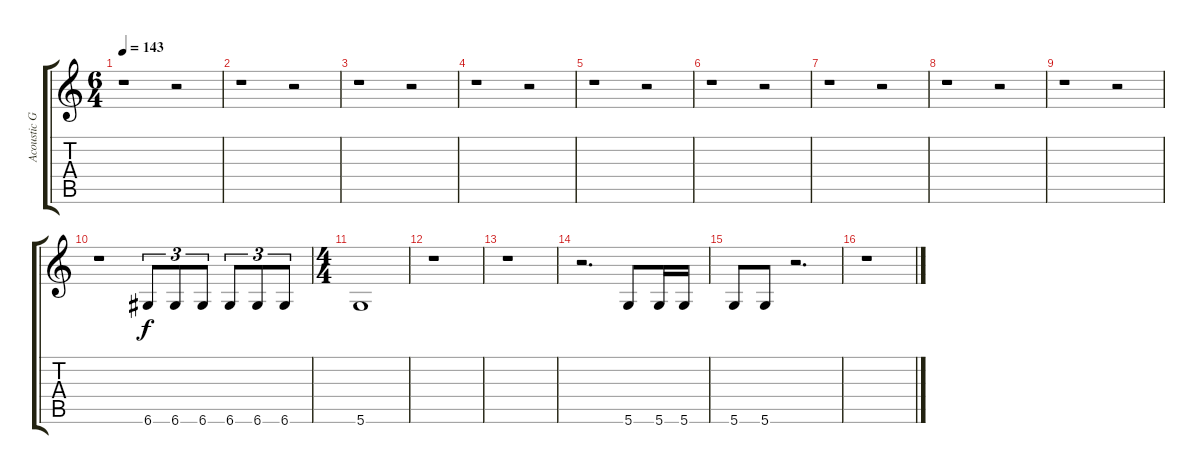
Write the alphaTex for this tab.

\track ("Acoustic Guitar" "Acoustic G") {instrument acousticguitarsteel}
\staff {score tabs}
\tuning (D4 A3 F3 C3 G2 D2) {hide}
\ts (6 4)
\tempo 143
\clef g2
\ks c
r.1{dy f instrument acousticguitarsteel} r.2 |
r.1 r.2 |
r.1 r.2 |
r.1 r.2 |
r.1 r.2 |
r.1 r.2 |
r.1 r.2 |
r.1 r.2 |
r.1 r.2 |
r.1{instrument timpani} 6.6.8{tu (3 2) instrument timpani} 6.6.8{tu (3 2) instrument timpani} 6.6.8{tu (3 2) instrument timpani} 6.6.8{tu (3 2) instrument timpani} 6.6.8{tu (3 2) instrument timpani} 6.6.8{tu (3 2) instrument timpani} |
\ts (4 4)
5.6.1{instrument timpani} |
r.1 |
r.1 |
r.2{d} 5.6.8{instrument timpani} 5.6.16{instrument timpani} 5.6.16{instrument timpani} |
5.6.8{instrument timpani} 5.6.8{instrument timpani} r.2{d} |
r.1{instrument pizzicatostrings}
